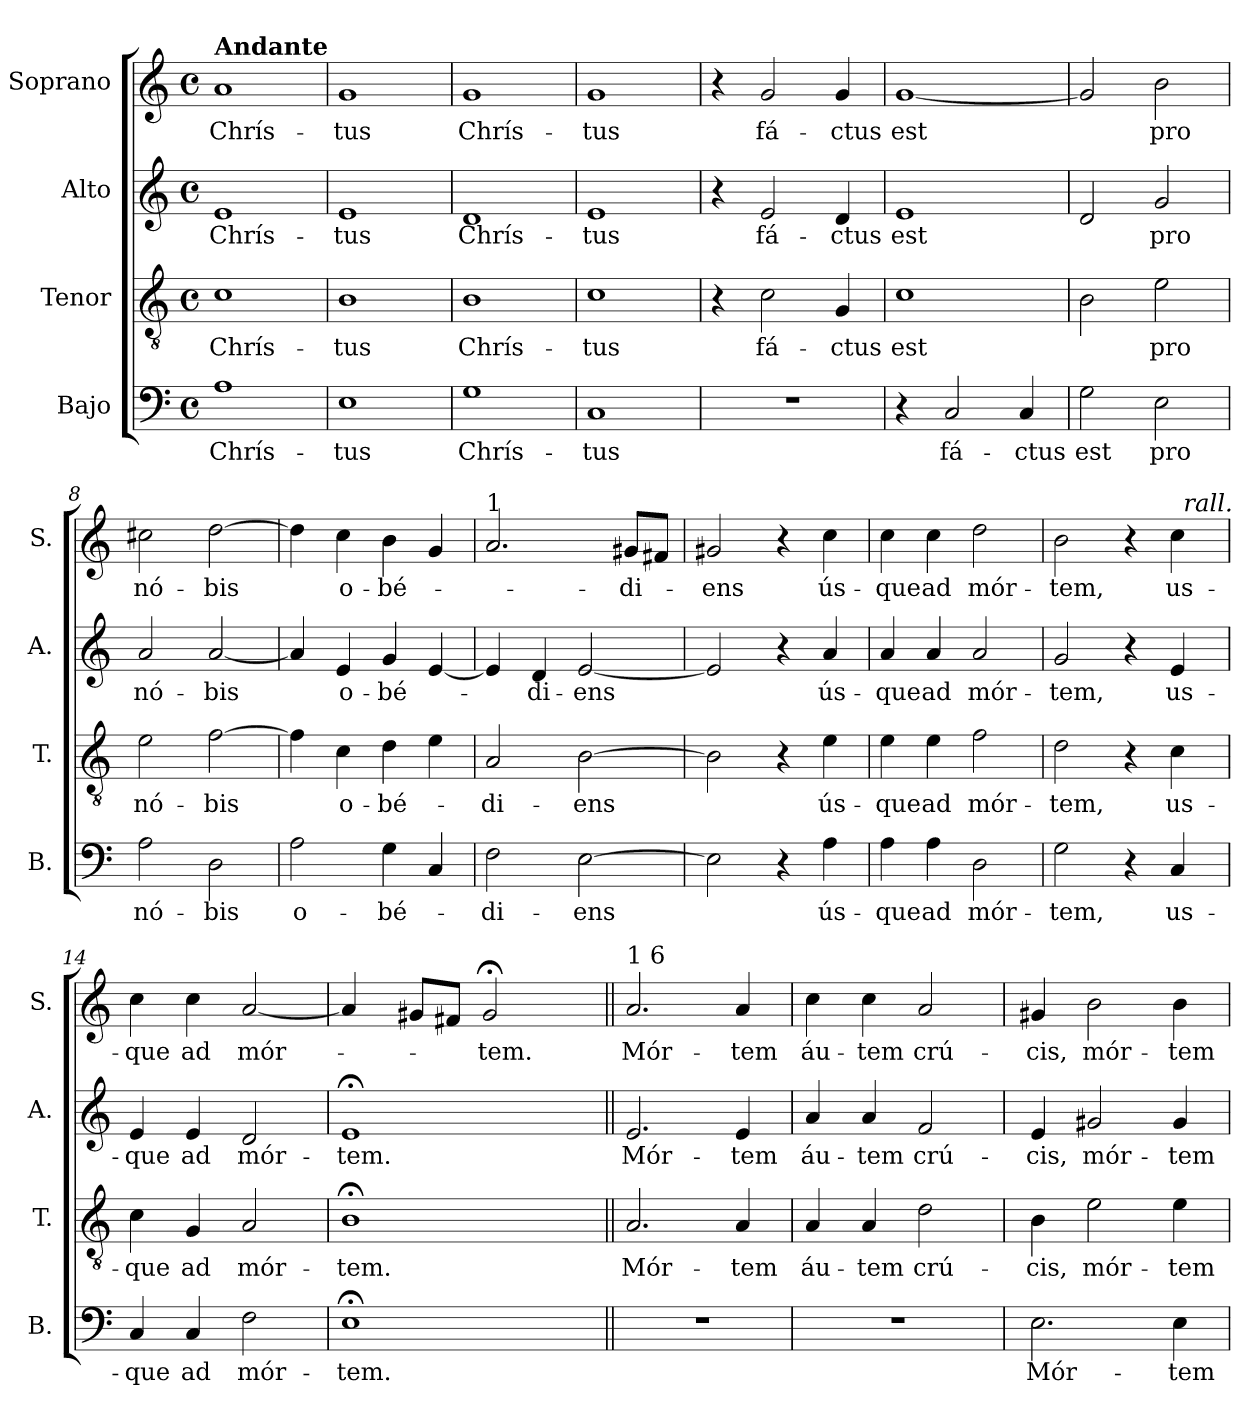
**kern	**text	**kern	**text	**kern	**text	**kern	**text
*part4	*part4	*part3	*part3	*part2	*part2	*part1	*part1
*staff4	*staff4	*staff3	*staff3	*staff2	*staff2	*staff1	*staff1
*I"Bajo	*	*I"Tenor	*	*I"Alto	*	*I"Soprano	*
*I'B.	*	*I'T.	*	*I'A.	*	*I'S.	*
*clefF4	*	*clefGv2	*	*clefG2	*	*clefG2	*
*k[]	*	*k[]	*	*k[]	*	*k[]	*
*C:	*	*C:	*	*C:	*	*C:	*
*M4/4	*	*M4/4	*	*M4/4	*	*M4/4	*
*met(c)	*	*met(c)	*	*met(c)	*	*met(c)	*
=1	=1	=1	=1	=1	=1	=1	=1
!	!	!	!	!	!	!LO:TX:a:B:t=Andante	!
!	!LO:LY:b	!	!LO:LY:b	!	!LO:LY:b	!	!LO:LY:b
1A	Chrís-	1c	Chrís-	1e	Chrís-	1a	Chrís-
=2	=2	=2	=2	=2	=2	=2	=2
*	*	*	*	*	*	*MM102	*
!	!LO:LY:b	!	!LO:LY:b	!	!LO:LY:b	!	!LO:LY:b
1E	-tus	1B	-tus	1e	-tus	1g	-tus
=3	=3	=3	=3	=3	=3	=3	=3
!	!LO:LY:b	!	!LO:LY:b	!	!LO:LY:b	!	!LO:LY:b
1G	Chrís-	1B	Chrís-	1d	Chrís-	1g	Chrís-
=4	=4	=4	=4	=4	=4	=4	=4
!	!LO:LY:b	!	!LO:LY:b	!	!LO:LY:b	!	!LO:LY:b
1C	-tus	1c	-tus	1e	-tus	1g	-tus
=5	=5	=5	=5	=5	=5	=5	=5
1r	.	4r	.	4r	.	4r	.
!	!	!	!LO:LY:b	!	!LO:LY:b	!	!LO:LY:b
.	.	2c\	fá-	2e/	fá-	2g/	fá-
!	!	!	!LO:LY:b	!	!LO:LY:b	!	!LO:LY:b
.	.	4G/	-ctus	4d/	-ctus	4g/	-ctus
=6	=6	=6	=6	=6	=6	=6	=6
!	!	!	!LO:LY:b	!	!LO:LY:b	!	!LO:LY:b
4r	.	1c	est	1e	est	[<1g	est
!	!LO:LY:b	!	!	!	!	!	!
2C/	fá-	.	.	.	.	.	.
!	!LO:LY:b	!	!	!	!	!	!
4C/	-ctus	.	.	.	.	.	.
=7	=7	=7	=7	=7	=7	=7	=7
!	!LO:LY:b	!	!	!	!	!	!
2G\	est	2B\	.	2d/	.	2g/]	.
!	!LO:LY:b	!	!LO:LY:b	!	!LO:LY:b	!	!LO:LY:b
2E\	pro	2e\	pro	2g/	pro	2b\	pro
=8	=8	=8	=8	=8	=8	=8	=8
!	!LO:LY:b	!	!LO:LY:b	!	!LO:LY:b	!	!LO:LY:b
2A\	nó-	2e\	nó-	2a/	nó-	2cc#X\	nó-
!	!LO:LY:b	!	!LO:LY:b	!	!LO:LY:b	!	!LO:LY:b
2D\	-bis	[>2f\	-bis	[<2a/	-bis	[>2dd\	-bis
=9	=9	=9	=9	=9	=9	=9	=9
!	!LO:LY:b	!	!	!	!	!	!
2A\	o-	4f\]	.	4a/]	.	4dd\]	.
!	!	!	!LO:LY:b	!	!LO:LY:b	!	!LO:LY:b
.	.	4c\	o-	4e/	o-	4cc\	o-
!	!LO:LY:b	!	!LO:LY:b	!	!LO:LY:b	!	!LO:LY:b
4G\	-bé-	4d\	-bé-	4g/	-bé-	4b\	-bé-
4C/	.	4e\	.	[<4e/	.	4g/	.
!!LO:LB:g=z
=10	=10	=10	=10	=10	=10	=10	=10
!	!	!	!	!	!	!LO:TX:a:t=1	!
!	!LO:LY:b	!	!LO:LY:b	!	!	!	!
2F\	-di-	2A/	-di-	4e/]	.	2.a/	.
!	!	!	!	!	!LO:LY:b	!	!
.	.	.	.	4d/	-di-	.	.
!	!LO:LY:b	!	!LO:LY:b	!	!LO:LY:b	!	!
[>2E\	-ens	[>2B\	-ens	[<2e/	-ens	.	.
!	!	!	!	!	!	!	!LO:LY:b
.	.	.	.	.	.	8g#X/L	-di-
.	.	.	.	.	.	8f#X/J	.
=11	=11	=11	=11	=11	=11	=11	=11
!	!	!	!	!	!	!	!LO:LY:b
2E\]	.	2B\]	.	2e/]	.	2g#X/	-ens
4r	.	4r	.	4r	.	4r	.
!	!LO:LY:b	!	!LO:LY:b	!	!LO:LY:b	!	!LO:LY:b
4A\	ús-	4e\	ús-	4a/	ús-	4cc\	ús-
=12	=12	=12	=12	=12	=12	=12	=12
!	!LO:LY:b	!	!LO:LY:b	!	!LO:LY:b	!	!LO:LY:b
4A\	-que	4e\	-que	4a/	-que	4cc\	-que
!	!LO:LY:b	!	!LO:LY:b	!	!LO:LY:b	!	!LO:LY:b
4A\	ad	4e\	ad	4a/	ad	4cc\	ad
!	!LO:LY:b	!	!LO:LY:b	!	!LO:LY:b	!	!LO:LY:b
2D\	mór-	2f\	mór-	2a/	mór-	2dd\	mór-
=13	=13	=13	=13	=13	=13	=13	=13
!	!LO:LY:b	!	!LO:LY:b	!	!LO:LY:b	!	!LO:LY:b
*	*	*	*	*	*	*^	*
2G\	-tem,	2d\	-tem,	2g/	-tem,	2b\	2ryy	-tem,
4r	.	4r	.	4r	.	4r	4ryy	.
!	!LO:LY:b	!	!LO:LY:b	!	!LO:LY:b	!	!	!LO:LY:b
4C/	us-	4c\	us-	4e/	us-	4cc\	32ryy	us-
!	!	!	!	!	!	!	!LO:TX:a:i:t=rall.	!
.	.	.	.	.	.	.	8..ryy	.
=14	=14	=14	=14	=14	=14	=14	=14	=14
!	!LO:LY:b	!	!LO:LY:b	!	!LO:LY:b	!	!	!LO:LY:b
*	*	*	*	*	*	*v	*v	*
4C/	-que	4c\	-que	4e/	-que	4cc\	-que
!	!LO:LY:b	!	!LO:LY:b	!	!LO:LY:b	!	!LO:LY:b
4C/	ad	4G/	ad	4e/	ad	4cc\	ad
!	!LO:LY:b	!	!LO:LY:b	!	!LO:LY:b	!	!LO:LY:b
2F\	mór-	2A/	mór-	2d/	mór-	[<2a/	mór-
=15	=15	=15	=15	=15	=15	=15	=15
!	!LO:LY:b	!	!LO:LY:b	!	!LO:LY:b	!	!
*	*	*	*	*^	*	*	*
1E;<	-tem.	1B;<	-tem.	1e;<	8..ryy	-tem.	4a/]	.
.	.	.	.	.	2ryy	.	.	.
.	.	.	.	.	.	.	8g#X/L	.
.	.	.	.	.	.	.	8f#X/J	.
!	!	!	!	!	!	!	!	!LO:LY:b
.	.	.	.	.	.	.	2g#;/	-tem.
.	.	.	.	.	4ryy	.	.	.
.	.	.	.	.	32ryy	.	.	.
!!LO:PB:g=z
=16||	=16||	=16||	=16||	=16||	=16||	=16||	=16||	=16||
!	!	!	!	!	!	!	!LO:TX:a:t=1 6	!
!	!	!	!LO:LY:b	!	!	!LO:LY:b	!	!LO:LY:b
*	*	*	*	*v	*v	*	*	*
1r	.	2.A/	Mór-	2.e/	Mór-	2.a/	Mór-
!	!	!	!LO:LY:b	!	!LO:LY:b	!	!LO:LY:b
.	.	4A/	-tem	4e/	-tem	4a/	-tem
=17	=17	=17	=17	=17	=17	=17	=17
!	!	!	!LO:LY:b	!	!LO:LY:b	!	!LO:LY:b
1r	.	4A/	áu-	4a/	áu-	4cc\	áu-
!	!	!	!LO:LY:b:rj	!	!LO:LY:b:rj	!	!LO:LY:b:rj
.	.	4A/	-tem	4a/	-tem	4cc\	-tem
!	!	!	!LO:LY:b	!	!LO:LY:b	!	!LO:LY:b
.	.	2d\	crú-	2f/	crú-	2a/	crú-
=18	=18	=18	=18	=18	=18	=18	=18
!	!LO:LY:b	!	!LO:LY:b	!	!LO:LY:b	!	!LO:LY:b
2.E\	Mór-	4B\	-cis,	4e/	-cis,	4g#X/	-cis,
!	!	!	!LO:LY:b	!	!LO:LY:b	!	!LO:LY:b
.	.	2e\	mór-	2g#X/	mór-	2b\	mór-
!	!LO:LY:b	!	!LO:LY:b:rj	!	!LO:LY:b:rj	!	!LO:LY:b:rj
4E\	-tem	4e\	-tem	4g#/	-tem	4b\	-tem
=	=	=	=	=	=	=	=
*-	*-	*-	*-	*-	*-	*-	*-
